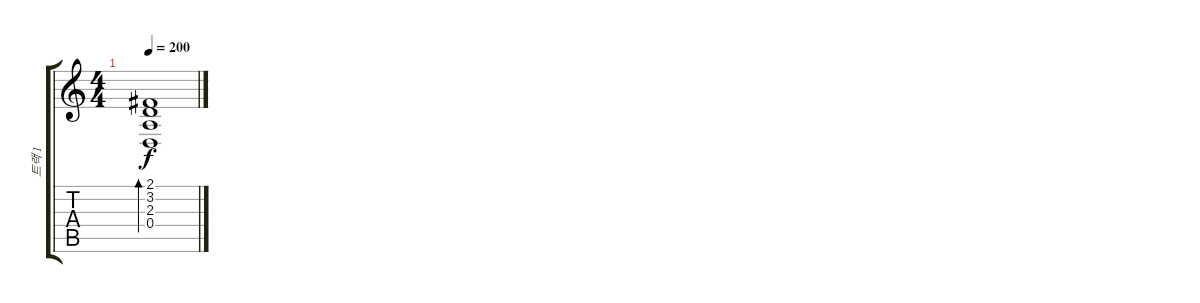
\track ("트랙 1" "트랙 1") {instrument orchestralharp}
\staff {score tabs}
\tuning (E4 B3 G3 D3 A2 E2) {hide}
\ts (4 4)
\tempo 200
\clef g2
\ks c
(2.1 3.2 2.3 0.4).1{bd 480 dy f}
